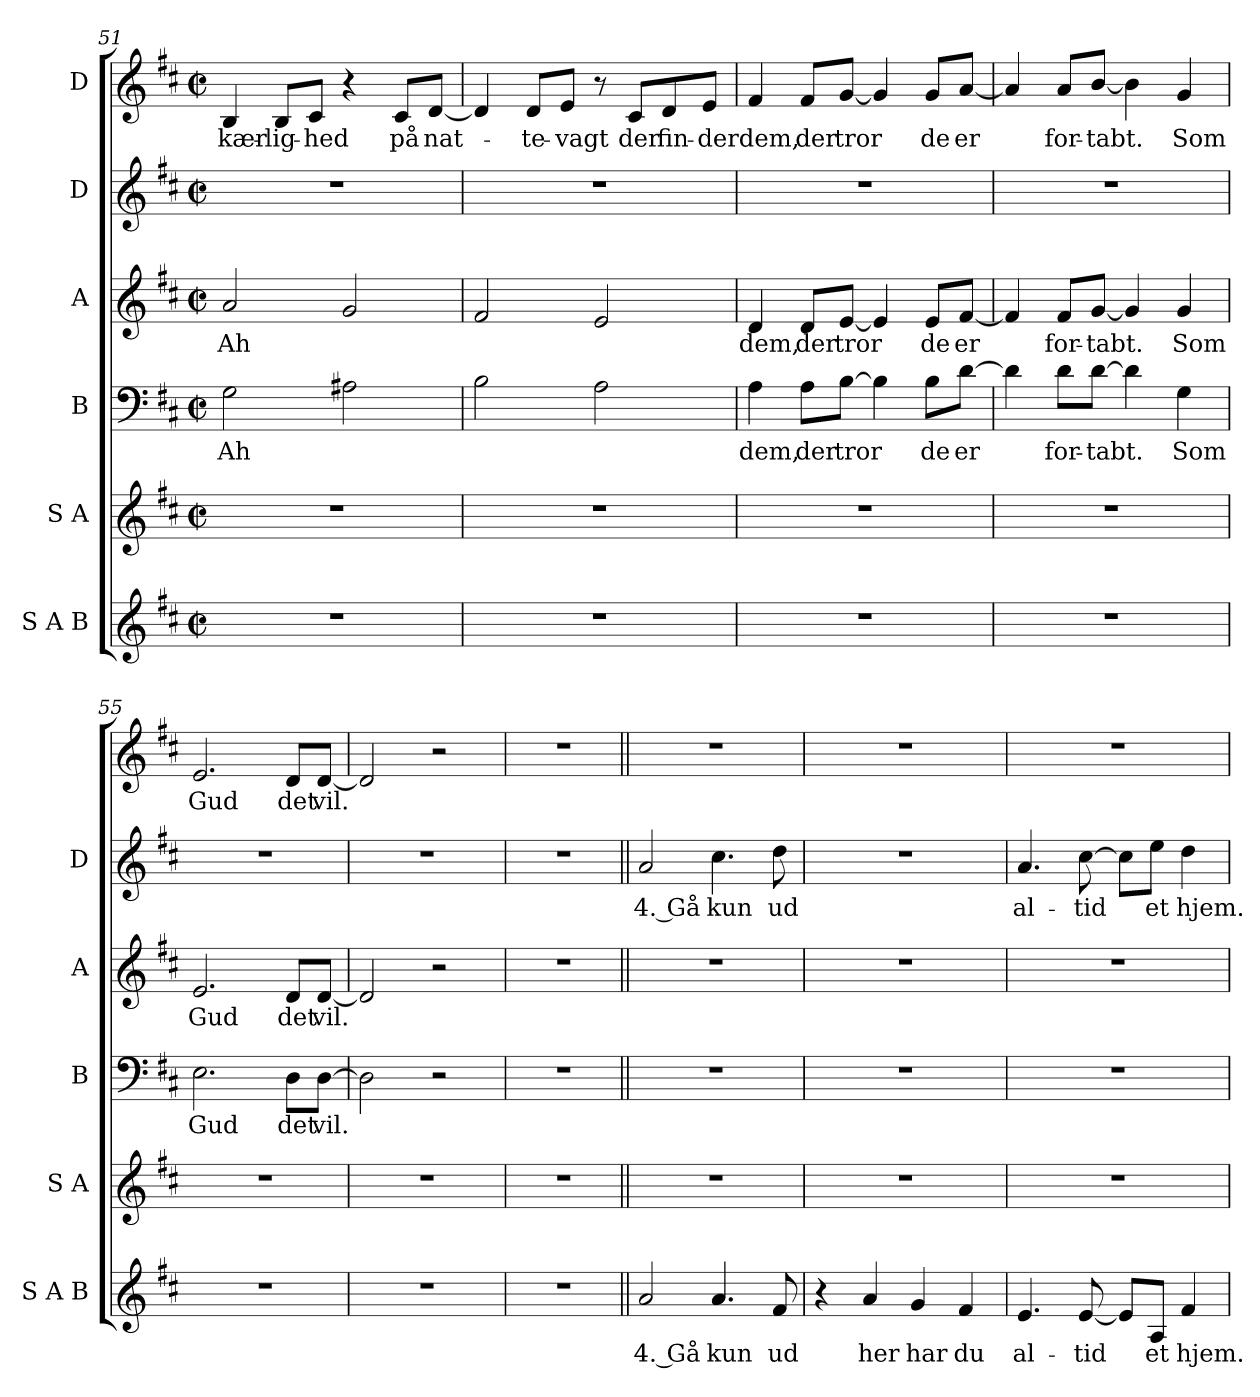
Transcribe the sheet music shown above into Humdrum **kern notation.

**kern	**text	**kern	**kern	**text	**kern	**text	**kern	**text	**kern	**text
*part6	*part6	*part5	*part4	*part4	*part3	*part3	*part2	*part2	*part1	*part1
*staff6	*staff6	*staff5	*staff4	*staff4	*staff3	*staff3	*staff2	*staff2	*staff1	*staff1
*I"S A B	*	*I"S A	*I"B	*	*I"A	*	*I"D	*	*I"D	*
*I'S A B	*	*I'S A	*I'B	*	*I'A	*	*I'D	*	*	*
*clefG2	*	*clefG2	*clefF4	*	*clefG2	*	*clefG2	*	*clefG2	*
*k[f#c#]	*	*k[f#c#]	*k[f#c#]	*	*k[f#c#]	*	*k[f#c#]	*	*k[f#c#]	*
*M2/2	*	*M2/2	*M2/2	*	*M2/2	*	*M2/2	*	*M2/2	*
*met(c|)	*	*met(c|)	*met(c|)	*	*met(c|)	*	*met(c|)	*	*met(c|)	*
=51	=51	=51	=51	=51	=51	=51	=51	=51	=51	=51
!	!	!	!	!LO:LY:b	!	!LO:LY:b	!	!	!	!LO:LY:b
1r	.	1r	2G\	Ah	2a/	Ah	1r	.	4B/	kær-
!	!	!	!	!	!	!	!	!	!	!LO:LY:b
.	.	.	.	.	.	.	.	.	8B/L	-lig-
!	!	!	!	!	!	!	!	!	!	!LO:LY:b
.	.	.	.	.	.	.	.	.	8c#/J	-hed
.	.	.	2A#X\	.	2g/	.	.	.	4r	.
!	!	!	!	!	!	!	!	!	!	!LO:LY:b
.	.	.	.	.	.	.	.	.	8c#/L	på
!	!	!	!	!	!	!	!	!	!	!LO:LY:b
.	.	.	.	.	.	.	.	.	[8d/J	nat-
=52	=52	=52	=52	=52	=52	=52	=52	=52	=52	=52
1r	.	1r	2B\	.	2f#/	.	1r	.	4d/]	.
!	!	!	!	!	!	!	!	!	!	!LO:LY:b
.	.	.	.	.	.	.	.	.	8d/L	-te-
!	!	!	!	!	!	!	!	!	!	!LO:LY:b
.	.	.	.	.	.	.	.	.	8e/J	-vagt
.	.	.	2A\	.	2e/	.	.	.	8r	.
!	!	!	!	!	!	!	!	!	!	!LO:LY:b
.	.	.	.	.	.	.	.	.	8c#/L	der
!	!	!	!	!	!	!	!	!	!	!LO:LY:b
.	.	.	.	.	.	.	.	.	8d/	fin-
!	!	!	!	!	!	!	!	!	!	!LO:LY:b
.	.	.	.	.	.	.	.	.	8e/J	-der
!!LO:PB:g=z
=53	=53	=53	=53	=53	=53	=53	=53	=53	=53	=53
!	!	!	!	!LO:LY:b	!	!LO:LY:b	!	!	!	!LO:LY:b
1r	.	1r	4A\	dem,	4d/	dem,	1r	.	4f#/	dem,
!	!	!	!	!LO:LY:b	!	!LO:LY:b	!	!	!	!LO:LY:b
.	.	.	8A\L	der	8d/L	der	.	.	8f#/L	der
!	!	!	!	!LO:LY:b	!	!LO:LY:b	!	!	!	!LO:LY:b
.	.	.	[8B\J	tror	[8e/J	tror	.	.	[8g/J	tror
.	.	.	4B\]	.	4e/]	.	.	.	4g/]	.
!	!	!	!	!LO:LY:b	!	!LO:LY:b	!	!	!	!LO:LY:b
.	.	.	8B\L	de	8e/L	de	.	.	8g/L	de
!	!	!	!	!LO:LY:b	!	!LO:LY:b	!	!	!	!LO:LY:b
.	.	.	[8d\J	er	[8f#/J	er	.	.	[8a/J	er
=54	=54	=54	=54	=54	=54	=54	=54	=54	=54	=54
1r	.	1r	4d\]	.	4f#/]	.	1r	.	4a/]	.
!	!	!	!	!LO:LY:b	!	!LO:LY:b	!	!	!	!LO:LY:b
.	.	.	8d\L	for-	8f#/L	for-	.	.	8a/L	for-
!	!	!	!	!LO:LY:b	!	!LO:LY:b	!	!	!	!LO:LY:b
.	.	.	[8d\J	-tabt.	[8g/J	-tabt.	.	.	[8b/J	-tabt.
.	.	.	4d\]	.	4g/]	.	.	.	4b\]	.
!	!	!	!	!LO:LY:b	!	!LO:LY:b	!	!	!	!LO:LY:b
.	.	.	4G\	Som	4g/	Som	.	.	4g/	Som
=55	=55	=55	=55	=55	=55	=55	=55	=55	=55	=55
!	!	!	!	!LO:LY:b	!	!LO:LY:b	!	!	!	!LO:LY:b
1r	.	1r	2.E\	Gud	2.e/	Gud	1r	.	2.e/	Gud
!	!	!	!	!LO:LY:b	!	!LO:LY:b	!	!	!	!LO:LY:b
.	.	.	8D\L	det	8d/L	det	.	.	8d/L	det
!	!	!	!	!LO:LY:b	!	!LO:LY:b	!	!	!	!LO:LY:b
.	.	.	[8D\J	vil.	[8d/J	vil.	.	.	[8d/J	vil.
=56	=56	=56	=56	=56	=56	=56	=56	=56	=56	=56
1r	.	1r	2D\]	.	2d/]	.	1r	.	2d/]	.
.	.	.	2r	.	2r	.	.	.	2r	.
=57	=57	=57	=57	=57	=57	=57	=57	=57	=57	=57
1r	.	1r	1r	.	1r	.	1r	.	1r	.
!!LO:LB:g=z
=58||	=58||	=58||	=58||	=58||	=58||	=58||	=58||	=58||	=58||	=58||
!	!LO:LY:b	!	!	!	!	!	!	!LO:LY:b	!	!
2a/	4. Gå	1r	1r	.	1r	.	2a/	4. Gå	1r	.
!	!LO:LY:b	!	!	!	!	!	!	!LO:LY:b	!	!
4.a/	kun	.	.	.	.	.	4.cc#\	kun	.	.
!	!LO:LY:b	!	!	!	!	!	!	!LO:LY:b	!	!
8f#/	ud	.	.	.	.	.	8dd\	ud	.	.
=59	=59	=59	=59	=59	=59	=59	=59	=59	=59	=59
4r	.	1r	1r	.	1r	.	1r	.	1r	.
!	!LO:LY:b	!	!	!	!	!	!	!	!	!
4a/	her	.	.	.	.	.	.	.	.	.
!	!LO:LY:b	!	!	!	!	!	!	!	!	!
4g/	har	.	.	.	.	.	.	.	.	.
!	!LO:LY:b	!	!	!	!	!	!	!	!	!
4f#/	du	.	.	.	.	.	.	.	.	.
=60	=60	=60	=60	=60	=60	=60	=60	=60	=60	=60
!	!LO:LY:b	!	!	!	!	!	!	!LO:LY:b	!	!
4.e/	al-	1r	1r	.	1r	.	4.a/	al-	1r	.
!	!LO:LY:b	!	!	!	!	!	!	!LO:LY:b	!	!
[8e/	-tid	.	.	.	.	.	[8cc#\	-tid	.	.
8e/L]	.	.	.	.	.	.	8cc#\L]	.	.	.
!	!LO:LY:b	!	!	!	!	!	!	!LO:LY:b	!	!
8A/J	et	.	.	.	.	.	8ee\J	et	.	.
!	!LO:LY:b	!	!	!	!	!	!	!LO:LY:b	!	!
4f#/	hjem.	.	.	.	.	.	4dd\	hjem.	.	.
=	=	=	=	=	=	=	=	=	=	=
*-	*-	*-	*-	*-	*-	*-	*-	*-	*-	*-
